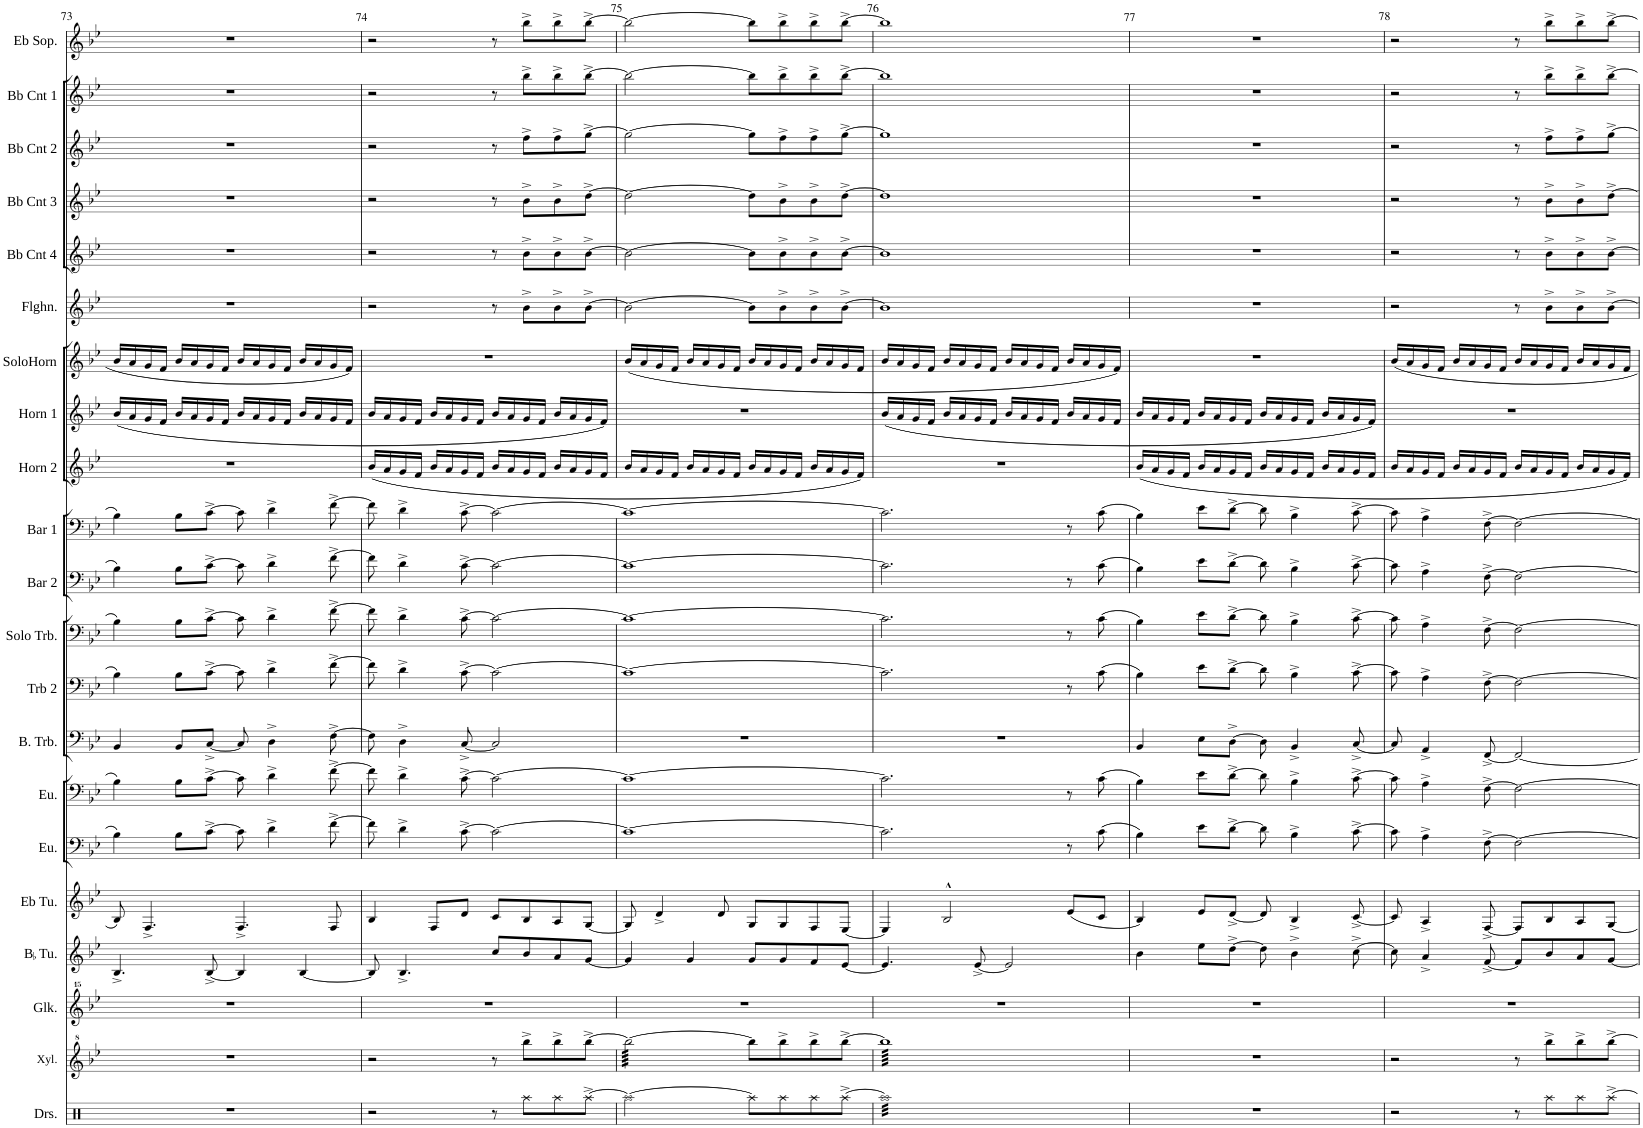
**kern	**kern	**kern	**kern	**kern	**kern	**kern	**kern	**kern	**kern	**kern	**kern	**kern	**kern	**kern	**kern	**kern	**kern	**kern	**kern	**kern
*part21	*part20	*part19	*part18	*part17	*part16	*part15	*part14	*part13	*part12	*part11	*part10	*part9	*part8	*part7	*part6	*part5	*part4	*part3	*part2	*part1
*staff21	*staff20	*staff19	*staff18	*staff17	*staff16	*staff15	*staff14	*staff13	*staff12	*staff11	*staff10	*staff9	*staff8	*staff7	*staff6	*staff5	*staff4	*staff3	*staff2	*staff1
*I"Drumset	*I"Xylophone	*I"Glockenspiel	*I"BaccidentalFlat Tuba	*I"Eb Tuba	*I"Euphonium	*I"Euphonium	*I"Bass Trombone	*I"Trombone 2	*I"Solo Trombone	*I"Baritone 2	*I"Baritone 1	*I"Horn 2	*I"Horn 1	*I"Solo Horn	*I"Flugelhorn	*I"Bb Cornet 4	*I"Bb Cornet 3	*I"Bb Cornet 2	*I"Bb Cornet 1	*I"Eb Soprano
*I'Drs.	*I'Xyl.	*I'Glk.	*I'BaccidentalFlat Tu.	*I'Eb Tu.	*I'Eu.	*I'Eu.	*I'B. Trb.	*I'Trb 2	*I'Solo Trb.	*I'Bar 2	*I'Bar 1	*I'Horn 2	*I'Horn 1	*I'SoloHorn	*I'Flghn.	*I'Bb Cnt 4	*I'Bb Cnt 3	*I'Bb Cnt 2	*I'Bb Cnt 1	*I'Eb Sop.
!!LO:PB:g=z
*clefX	*clefG^2	*clefG^^2	*clefG2	*clefG2	*clefF4	*clefF4	*clefF4	*clefF4	*clefF4	*clefF4	*clefF4	*clefG2	*clefG2	*clefG2	*clefG2	*clefG2	*clefG2	*clefG2	*clefG2	*clefG2
*	*	*	*	*	*	*	*	*	*	*ITrd4c7	*	*	*ITrd5c9	*ITrd1c2	*ITrd1c2	*ITrd1c2	*ITrd1c2	*ITrd1c2	*ITrd1c2	*ITrd1c2
*k[]	*k[b-e-]	*k[b-e-]	*k[b-e-]	*k[b-e-]	*k[b-e-]	*k[b-e-]	*k[b-e-]	*k[b-e-]	*k[b-e-]	*k[b-e-]	*k[b-e-]	*k[b-e-]	*k[b-e-]	*k[b-e-]	*k[b-e-]	*k[b-e-]	*k[b-e-]	*k[b-e-]	*k[b-e-]	*k[b-e-]
*M4/4	*M4/4	*M4/4	*M4/4	*M4/4	*M4/4	*M4/4	*M4/4	*M4/4	*M4/4	*M4/4	*M4/4	*M4/4	*M4/4	*M4/4	*M4/4	*M4/4	*M4/4	*M4/4	*M4/4	*M4/4
=73	=73	=73	=73	=73	=73	=73	=73	=73	=73	=73	=73	=73	=73	=73	=73	=73	=73	=73	=73	=73
1r	1r	1r	4.B-^/	8B-/	4B-\	4B-\	4BB-/	4B-\	4B-\	4B-\	4B-\	1r	(16b-/LL	16b-/LL	1r	1r	1r	1r	1r	1r
.	.	.	.	.	.	.	.	.	.	.	.	.	16a/	16a/	.	.	.	.	.	.
.	.	.	.	4.F^/	.	.	.	.	.	.	.	.	16g/	16g/	.	.	.	.	.	.
.	.	.	.	.	.	.	.	.	.	.	.	.	16f/JJ	16f/JJ	.	.	.	.	.	.
.	.	.	.	.	8B-\L	8B-\L	8BB-/L	8B-\L	8B-\L	8B-\L	8B-\L	.	16b-/LL	16b-/LL	.	.	.	.	.	.
.	.	.	.	.	.	.	.	.	.	.	.	.	16a/	16a/	.	.	.	.	.	.
.	.	.	[8B-^/	.	[8c^\J	[8c^\J	[8C^/J	[8c^\J	[8c^\J	[8c^\J	[8c^\J	.	16g/	16g/	.	.	.	.	.	.
.	.	.	.	.	.	.	.	.	.	.	.	.	16f/JJ	16f/JJ	.	.	.	.	.	.
.	.	.	4B-/]	4.F^/	8c\]	8c\]	8C/]	8c\]	8c\]	8c\]	8c\]	.	16b-/LL	16b-/LL	.	.	.	.	.	.
.	.	.	.	.	.	.	.	.	.	.	.	.	16a/	16a/	.	.	.	.	.	.
.	.	.	.	.	4d^\	4d^\	4D^\	4d^\	4d^\	4d^\	4d^\	.	16g/	16g/	.	.	.	.	.	.
.	.	.	.	.	.	.	.	.	.	.	.	.	16f/JJ	16f/JJ	.	.	.	.	.	.
.	.	.	[4B-/	.	.	.	.	.	.	.	.	.	16b-/LL	16b-/LL	.	.	.	.	.	.
.	.	.	.	.	.	.	.	.	.	.	.	.	16a/	16a/	.	.	.	.	.	.
.	.	.	.	8F/	[8f^\	[8f^\	[8F^\	[8f^\	[8f^\	[8f^\	[8f^\	.	16g/	16g/	.	.	.	.	.	.
.	.	.	.	.	.	.	.	.	.	.	.	.	16f/JJ	16f/JJ	.	.	.	.	.	.
=74	=74	=74	=74	=74	=74	=74	=74	=74	=74	=74	=74	=74	=74	=74	=74	=74	=74	=74	=74	=74
2r	2r	1r	8B-/]	4B-/	8f\]	8f\]	8F\]	8f\]	8f\]	8f\]	8f\]	(16b-/LL	16b-/LL	1r	2r	2r	2r	2r	2r	2r
.	.	.	.	.	.	.	.	.	.	.	.	16a/	16a/	.	.	.	.	.	.	.
.	.	.	4.B-^/	.	4d^\	4d^\	4D^\	4d^\	4d^\	4d^\	4d^\	16g/	16g/	.	.	.	.	.	.	.
.	.	.	.	.	.	.	.	.	.	.	.	16f/JJ	16f/JJ	.	.	.	.	.	.	.
.	.	.	.	8F/L	.	.	.	.	.	.	.	16b-/LL	16b-/LL	.	.	.	.	.	.	.
.	.	.	.	.	.	.	.	.	.	.	.	16a/	16a/	.	.	.	.	.	.	.
.	.	.	.	8d/J	[8c^\	[8c^\	[8C^/	[8c^\	[8c^\	[8c^\	[8c^\	16g/	16g/	.	.	.	.	.	.	.
.	.	.	.	.	.	.	.	.	.	.	.	16f/JJ	16f/JJ	.	.	.	.	.	.	.
8r	8r	.	8cc/L	8c/L	2c\_	2c\_	2C/]	2c\_	2c\_	2c\_	2c\_	16b-/LL	16b-/LL	.	8r	8r	8r	8r	8r	8r
.	.	.	.	.	.	.	.	.	.	.	.	16a/	16a/	.	.	.	.	.	.	.
8Raa\L	8bbb-^\L	.	8b-/	8B-/	.	.	.	.	.	.	.	16g/	16g/	.	8b-^\L	8b-^\L	8b-^\L	8ff^\L	8bb-^\L	8bb-^\L
.	.	.	.	.	.	.	.	.	.	.	.	16f/JJ	16f/JJ	.	.	.	.	.	.	.
8Raa\	8bbb-^\	.	8a/	8A/	.	.	.	.	.	.	.	16b-/LL	16b-/LL	.	8b-^\	8b-^\	8b-^\	8ff^\	8bb-^\	8bb-^\
.	.	.	.	.	.	.	.	.	.	.	.	16a/	16a/	.	.	.	.	.	.	.
[8Raa^\J	[8bbb-^\J	.	[8g/J	[8G/J	.	.	.	.	.	.	.	16g/	16g/	.	[8b-^\J	[8b-^\J	[8dd^\J	[8gg^\J	[8bb-^\J	[8bb-^\J
.	.	.	.	.	.	.	.	.	.	.	.	16f/JJ	16f/JJ)	.	.	.	.	.	.	.
=75	=75	=75	=75	=75	=75	=75	=75	=75	=75	=75	=75	=75	=75	=75	=75	=75	=75	=75	=75	=75
*	*tremolo	*	*	*	*	*	*	*	*	*	*	*	*	*	*	*	*	*	*	*
2Raa\_	64bbb-\LLLL	1r	4g/]	8G/]	1c_	1c_	1r	1c_	1c_	1c_	1c_	16b-/LL	1r	(16b-/LL	2b-\_	2b-\_	2dd\_	2gg\_	2bb-\_	2bb-\_
.	64bbb-\	.	.	.	.	.	.	.	.	.	.	.	.	.	.	.	.	.	.	.
.	64bbb-\	.	.	.	.	.	.	.	.	.	.	.	.	.	.	.	.	.	.	.
.	64bbb-\	.	.	.	.	.	.	.	.	.	.	.	.	.	.	.	.	.	.	.
.	64bbb-\	.	.	.	.	.	.	.	.	.	.	16a/	.	16a/	.	.	.	.	.	.
.	64bbb-\	.	.	.	.	.	.	.	.	.	.	.	.	.	.	.	.	.	.	.
.	64bbb-\	.	.	.	.	.	.	.	.	.	.	.	.	.	.	.	.	.	.	.
.	64bbb-\	.	.	.	.	.	.	.	.	.	.	.	.	.	.	.	.	.	.	.
.	64bbb-\	.	.	4d^/	.	.	.	.	.	.	.	16g/	.	16g/	.	.	.	.	.	.
.	64bbb-\	.	.	.	.	.	.	.	.	.	.	.	.	.	.	.	.	.	.	.
.	64bbb-\	.	.	.	.	.	.	.	.	.	.	.	.	.	.	.	.	.	.	.
.	64bbb-\	.	.	.	.	.	.	.	.	.	.	.	.	.	.	.	.	.	.	.
.	64bbb-\	.	.	.	.	.	.	.	.	.	.	16f/JJ	.	16f/JJ	.	.	.	.	.	.
.	64bbb-\	.	.	.	.	.	.	.	.	.	.	.	.	.	.	.	.	.	.	.
.	64bbb-\	.	.	.	.	.	.	.	.	.	.	.	.	.	.	.	.	.	.	.
.	64bbb-\	.	.	.	.	.	.	.	.	.	.	.	.	.	.	.	.	.	.	.
.	64bbb-\	.	4g/	.	.	.	.	.	.	.	.	16b-/LL	.	16b-/LL	.	.	.	.	.	.
.	64bbb-\	.	.	.	.	.	.	.	.	.	.	.	.	.	.	.	.	.	.	.
.	64bbb-\	.	.	.	.	.	.	.	.	.	.	.	.	.	.	.	.	.	.	.
.	64bbb-\	.	.	.	.	.	.	.	.	.	.	.	.	.	.	.	.	.	.	.
.	64bbb-\	.	.	.	.	.	.	.	.	.	.	16a/	.	16a/	.	.	.	.	.	.
.	64bbb-\	.	.	.	.	.	.	.	.	.	.	.	.	.	.	.	.	.	.	.
.	64bbb-\	.	.	.	.	.	.	.	.	.	.	.	.	.	.	.	.	.	.	.
.	64bbb-\	.	.	.	.	.	.	.	.	.	.	.	.	.	.	.	.	.	.	.
.	64bbb-\	.	.	8d/	.	.	.	.	.	.	.	16g/	.	16g/	.	.	.	.	.	.
.	64bbb-\	.	.	.	.	.	.	.	.	.	.	.	.	.	.	.	.	.	.	.
.	64bbb-\	.	.	.	.	.	.	.	.	.	.	.	.	.	.	.	.	.	.	.
.	64bbb-\	.	.	.	.	.	.	.	.	.	.	.	.	.	.	.	.	.	.	.
.	64bbb-\	.	.	.	.	.	.	.	.	.	.	16f/JJ	.	16f/JJ	.	.	.	.	.	.
.	64bbb-\	.	.	.	.	.	.	.	.	.	.	.	.	.	.	.	.	.	.	.
.	64bbb-\	.	.	.	.	.	.	.	.	.	.	.	.	.	.	.	.	.	.	.
.	64bbb-\JJJJ	.	.	.	.	.	.	.	.	.	.	.	.	.	.	.	.	.	.	.
*	*Xtremolo	*	*	*	*	*	*	*	*	*	*	*	*	*	*	*	*	*	*	*
8Raa\L]	8bbb-\L]	.	8g/L	8G/L	.	.	.	.	.	.	.	16b-/LL	.	16b-/LL	8b-\L]	8b-\L]	8dd\L]	8gg\L]	8bb-\L]	8bb-\L]
.	.	.	.	.	.	.	.	.	.	.	.	16a/	.	16a/	.	.	.	.	.	.
8Raa\	8bbb-^\	.	8g/	8G/	.	.	.	.	.	.	.	16g/	.	16g/	8b-^\	8b-^\	8b-^\	8ff^\	8bb-^\	8bb-^\
.	.	.	.	.	.	.	.	.	.	.	.	16f/JJ	.	16f/JJ	.	.	.	.	.	.
8Raa\	8bbb-^\	.	8f/	8F/	.	.	.	.	.	.	.	16b-/LL	.	16b-/LL	8b-^\	8b-^\	8b-^\	8ff^\	8bb-^\	8bb-^\
.	.	.	.	.	.	.	.	.	.	.	.	16a/	.	16a/	.	.	.	.	.	.
[8Raa^\J	[8bbb-^\J	.	[8e-/J	[8E-/J	.	.	.	.	.	.	.	16g/	.	16g/	[8b-^\J	[8b-^\J	[8dd^\J	[8gg^\J	[8bb-^\J	[8bb-^\J
.	.	.	.	.	.	.	.	.	.	.	.	16f/JJ)	.	16f/JJ	.	.	.	.	.	.
=76	=76	=76	=76	=76	=76	=76	=76	=76	=76	=76	=76	=76	=76	=76	=76	=76	=76	=76	=76	=76
*tremolo	*	*	*	*	*	*	*	*	*	*	*	*	*	*	*	*	*	*	*	*
*	*tremolo	*	*	*	*	*	*	*	*	*	*	*	*	*	*	*	*	*	*	*
32Raa]LLL	64bbb-]LLLL	1r	4.e-/]	4E-/]	2.c\]	2.c\]	1r	2.c\]	2.c\]	2.c\]	2.c\]	1r	(16b-/LL	16b-/LL	1b-]	1b-]	1dd]	1gg]	1bb-]	1bb-]
.	64bbb-	.	.	.	.	.	.	.	.	.	.	.	.	.	.	.	.	.	.	.
32Raa	64bbb-	.	.	.	.	.	.	.	.	.	.	.	.	.	.	.	.	.	.	.
.	64bbb-	.	.	.	.	.	.	.	.	.	.	.	.	.	.	.	.	.	.	.
32Raa	64bbb-	.	.	.	.	.	.	.	.	.	.	.	16a/	16a/	.	.	.	.	.	.
.	64bbb-	.	.	.	.	.	.	.	.	.	.	.	.	.	.	.	.	.	.	.
32Raa	64bbb-	.	.	.	.	.	.	.	.	.	.	.	.	.	.	.	.	.	.	.
.	64bbb-	.	.	.	.	.	.	.	.	.	.	.	.	.	.	.	.	.	.	.
32Raa	64bbb-	.	.	.	.	.	.	.	.	.	.	.	16g/	16g/	.	.	.	.	.	.
.	64bbb-	.	.	.	.	.	.	.	.	.	.	.	.	.	.	.	.	.	.	.
32Raa	64bbb-	.	.	.	.	.	.	.	.	.	.	.	.	.	.	.	.	.	.	.
.	64bbb-	.	.	.	.	.	.	.	.	.	.	.	.	.	.	.	.	.	.	.
32Raa	64bbb-	.	.	.	.	.	.	.	.	.	.	.	16f/JJ	16f/JJ	.	.	.	.	.	.
.	64bbb-	.	.	.	.	.	.	.	.	.	.	.	.	.	.	.	.	.	.	.
32Raa	64bbb-	.	.	.	.	.	.	.	.	.	.	.	.	.	.	.	.	.	.	.
.	64bbb-	.	.	.	.	.	.	.	.	.	.	.	.	.	.	.	.	.	.	.
32Raa	64bbb-	.	.	2B-^^/	.	.	.	.	.	.	.	.	16b-/LL	16b-/LL	.	.	.	.	.	.
.	64bbb-	.	.	.	.	.	.	.	.	.	.	.	.	.	.	.	.	.	.	.
32Raa	64bbb-	.	.	.	.	.	.	.	.	.	.	.	.	.	.	.	.	.	.	.
.	64bbb-	.	.	.	.	.	.	.	.	.	.	.	.	.	.	.	.	.	.	.
32Raa	64bbb-	.	.	.	.	.	.	.	.	.	.	.	16a/	16a/	.	.	.	.	.	.
.	64bbb-	.	.	.	.	.	.	.	.	.	.	.	.	.	.	.	.	.	.	.
32Raa	64bbb-	.	.	.	.	.	.	.	.	.	.	.	.	.	.	.	.	.	.	.
.	64bbb-	.	.	.	.	.	.	.	.	.	.	.	.	.	.	.	.	.	.	.
32Raa	64bbb-	.	[8e-^/	.	.	.	.	.	.	.	.	.	16g/	16g/	.	.	.	.	.	.
.	64bbb-	.	.	.	.	.	.	.	.	.	.	.	.	.	.	.	.	.	.	.
32Raa	64bbb-	.	.	.	.	.	.	.	.	.	.	.	.	.	.	.	.	.	.	.
.	64bbb-	.	.	.	.	.	.	.	.	.	.	.	.	.	.	.	.	.	.	.
32Raa	64bbb-	.	.	.	.	.	.	.	.	.	.	.	16f/JJ	16f/JJ	.	.	.	.	.	.
.	64bbb-	.	.	.	.	.	.	.	.	.	.	.	.	.	.	.	.	.	.	.
32Raa	64bbb-	.	.	.	.	.	.	.	.	.	.	.	.	.	.	.	.	.	.	.
.	64bbb-	.	.	.	.	.	.	.	.	.	.	.	.	.	.	.	.	.	.	.
32Raa	64bbb-	.	2e-/]	.	.	.	.	.	.	.	.	.	16b-/LL	16b-/LL	.	.	.	.	.	.
.	64bbb-	.	.	.	.	.	.	.	.	.	.	.	.	.	.	.	.	.	.	.
32Raa	64bbb-	.	.	.	.	.	.	.	.	.	.	.	.	.	.	.	.	.	.	.
.	64bbb-	.	.	.	.	.	.	.	.	.	.	.	.	.	.	.	.	.	.	.
32Raa	64bbb-	.	.	.	.	.	.	.	.	.	.	.	16a/	16a/	.	.	.	.	.	.
.	64bbb-	.	.	.	.	.	.	.	.	.	.	.	.	.	.	.	.	.	.	.
32Raa	64bbb-	.	.	.	.	.	.	.	.	.	.	.	.	.	.	.	.	.	.	.
.	64bbb-	.	.	.	.	.	.	.	.	.	.	.	.	.	.	.	.	.	.	.
32Raa	64bbb-	.	.	.	.	.	.	.	.	.	.	.	16g/	16g/	.	.	.	.	.	.
.	64bbb-	.	.	.	.	.	.	.	.	.	.	.	.	.	.	.	.	.	.	.
32Raa	64bbb-	.	.	.	.	.	.	.	.	.	.	.	.	.	.	.	.	.	.	.
.	64bbb-	.	.	.	.	.	.	.	.	.	.	.	.	.	.	.	.	.	.	.
32Raa	64bbb-	.	.	.	.	.	.	.	.	.	.	.	16f/JJ	16f/JJ	.	.	.	.	.	.
.	64bbb-	.	.	.	.	.	.	.	.	.	.	.	.	.	.	.	.	.	.	.
32Raa	64bbb-	.	.	.	.	.	.	.	.	.	.	.	.	.	.	.	.	.	.	.
.	64bbb-	.	.	.	.	.	.	.	.	.	.	.	.	.	.	.	.	.	.	.
32Raa	64bbb-	.	.	(8e-/L	8r	8r	.	8r	8r	8r	8r	.	16b-/LL	16b-/LL	.	.	.	.	.	.
.	64bbb-	.	.	.	.	.	.	.	.	.	.	.	.	.	.	.	.	.	.	.
32Raa	64bbb-	.	.	.	.	.	.	.	.	.	.	.	.	.	.	.	.	.	.	.
.	64bbb-	.	.	.	.	.	.	.	.	.	.	.	.	.	.	.	.	.	.	.
32Raa	64bbb-	.	.	.	.	.	.	.	.	.	.	.	16a/	16a/	.	.	.	.	.	.
.	64bbb-	.	.	.	.	.	.	.	.	.	.	.	.	.	.	.	.	.	.	.
32Raa	64bbb-	.	.	.	.	.	.	.	.	.	.	.	.	.	.	.	.	.	.	.
.	64bbb-	.	.	.	.	.	.	.	.	.	.	.	.	.	.	.	.	.	.	.
32Raa	64bbb-	.	.	8c/J	(8c\	(8c\	.	(8c\	(8c\	(8c\	(8c\	.	16g/	16g/	.	.	.	.	.	.
.	64bbb-	.	.	.	.	.	.	.	.	.	.	.	.	.	.	.	.	.	.	.
32Raa	64bbb-	.	.	.	.	.	.	.	.	.	.	.	.	.	.	.	.	.	.	.
.	64bbb-	.	.	.	.	.	.	.	.	.	.	.	.	.	.	.	.	.	.	.
32Raa	64bbb-	.	.	.	.	.	.	.	.	.	.	.	16f/JJ	16f/JJ)	.	.	.	.	.	.
.	64bbb-	.	.	.	.	.	.	.	.	.	.	.	.	.	.	.	.	.	.	.
32RaaJJJ	64bbb-	.	.	.	.	.	.	.	.	.	.	.	.	.	.	.	.	.	.	.
*Xtremolo	*	*	*	*	*	*	*	*	*	*	*	*	*	*	*	*	*	*	*	*
.	64bbb-JJJJ	.	.	.	.	.	.	.	.	.	.	.	.	.	.	.	.	.	.	.
*	*Xtremolo	*	*	*	*	*	*	*	*	*	*	*	*	*	*	*	*	*	*	*
=77	=77	=77	=77	=77	=77	=77	=77	=77	=77	=77	=77	=77	=77	=77	=77	=77	=77	=77	=77	=77
1r	1r	1r	4b-\	4B-/)	4B-\)	4B-\)	4BB-/	4B-\)	4B-\)	4B-\)	4B-\)	(16b-/LL	16b-/LL	1r	1r	1r	1r	1r	1r	1r
.	.	.	.	.	.	.	.	.	.	.	.	16a/	16a/	.	.	.	.	.	.	.
.	.	.	.	.	.	.	.	.	.	.	.	16g/	16g/	.	.	.	.	.	.	.
.	.	.	.	.	.	.	.	.	.	.	.	16f/JJ	16f/JJ	.	.	.	.	.	.	.
.	.	.	8ee-\L	8e-/L	8e-\L	8e-\L	8E-\L	8e-\L	8e-\L	8e-\L	8e-\L	16b-/LL	16b-/LL	.	.	.	.	.	.	.
.	.	.	.	.	.	.	.	.	.	.	.	16a/	16a/	.	.	.	.	.	.	.
.	.	.	[8dd^\J	[8d^/J	[8d^\J	[8d^\J	[8D^\J	[8d^\J	[8d^\J	[8d^\J	[8d^\J	16g/	16g/	.	.	.	.	.	.	.
.	.	.	.	.	.	.	.	.	.	.	.	16f/JJ	16f/JJ	.	.	.	.	.	.	.
.	.	.	8dd\]	8d/]	8d\]	8d\]	8D\]	8d\]	8d\]	8d\]	8d\]	16b-/LL	16b-/LL	.	.	.	.	.	.	.
.	.	.	.	.	.	.	.	.	.	.	.	16a/	16a/	.	.	.	.	.	.	.
.	.	.	4b-^\	4B-^/	4B-^\	4B-^\	4BB-^/	4B-^\	4B-^\	4B-^\	4B-^\	16g/	16g/	.	.	.	.	.	.	.
.	.	.	.	.	.	.	.	.	.	.	.	16f/JJ	16f/JJ	.	.	.	.	.	.	.
.	.	.	.	.	.	.	.	.	.	.	.	16b-/LL	16b-/LL	.	.	.	.	.	.	.
.	.	.	.	.	.	.	.	.	.	.	.	16a/	16a/	.	.	.	.	.	.	.
.	.	.	[8cc^\	[8c^/	[8c^\	[8c^\	[8C^/	[8c^\	[8c^\	[8c^\	[8c^\	16g/	16g/	.	.	.	.	.	.	.
.	.	.	.	.	.	.	.	.	.	.	.	16f/JJ	16f/JJ)	.	.	.	.	.	.	.
=78	=78	=78	=78	=78	=78	=78	=78	=78	=78	=78	=78	=78	=78	=78	=78	=78	=78	=78	=78	=78
2r	2r	1r	8cc\]	8c/]	8c\]	8c\]	8C/]	8c\]	8c\]	8c\]	8c\]	16b-/LL	1r	16b-/LL	2r	2r	2r	2r	2r	2r
.	.	.	.	.	.	.	.	.	.	.	.	16a/	.	16a/	.	.	.	.	.	.
.	.	.	4a^/	4A^/	4A^\	4A^\	4AA^/	4A^\	4A^\	4A^\	4A^\	16g/	.	16g/	.	.	.	.	.	.
.	.	.	.	.	.	.	.	.	.	.	.	16f/JJ	.	16f/JJ	.	.	.	.	.	.
.	.	.	.	.	.	.	.	.	.	.	.	16b-/LL	.	16b-/LL	.	.	.	.	.	.
.	.	.	.	.	.	.	.	.	.	.	.	16a/	.	16a/	.	.	.	.	.	.
.	.	.	[8f^/	[8F^/	[8F^\	[8F^\	[8FF^/	[8F^\	[8F^\	[8F^\	[8F^\	16g/	.	16g/	.	.	.	.	.	.
.	.	.	.	.	.	.	.	.	.	.	.	16f/JJ	.	16f/JJ	.	.	.	.	.	.
8r	8r	.	8f/L]	8F/L]	2F\_	2F\_	2FF/_	2F\_	2F\_	2F\_	2F\_	16b-/LL	.	16b-/LL	8r	8r	8r	8r	8r	8r
.	.	.	.	.	.	.	.	.	.	.	.	16a/	.	16a/	.	.	.	.	.	.
8Raa\L	8bbb-^\L	.	8b-/	8B-/	.	.	.	.	.	.	.	16g/	.	16g/	8b-^\L	8b-^\L	8b-^\L	8ff^\L	8bb-^\L	8bb-^\L
.	.	.	.	.	.	.	.	.	.	.	.	16f/JJ	.	16f/JJ	.	.	.	.	.	.
8Raa\	8bbb-^\	.	8a/	8A/	.	.	.	.	.	.	.	16b-/LL	.	16b-/LL	8b-^\	8b-^\	8b-^\	8ff^\	8bb-^\	8bb-^\
.	.	.	.	.	.	.	.	.	.	.	.	16a/	.	16a/	.	.	.	.	.	.
[8Raa^\J	[8bbb-^\J	.	[8g/J	[8G/J	.	.	.	.	.	.	.	16g/	.	16g/	[8b-^\J	[8b-^\J	[8dd^\J	[8gg^\J	[8bb-^\J	[8bb-^\J
.	.	.	.	.	.	.	.	.	.	.	.	16f/JJ)	.	16f/JJ	.	.	.	.	.	.
=	=	=	=	=	=	=	=	=	=	=	=	=	=	=	=	=	=	=	=	=
*-	*-	*-	*-	*-	*-	*-	*-	*-	*-	*-	*-	*-	*-	*-	*-	*-	*-	*-	*-	*-
